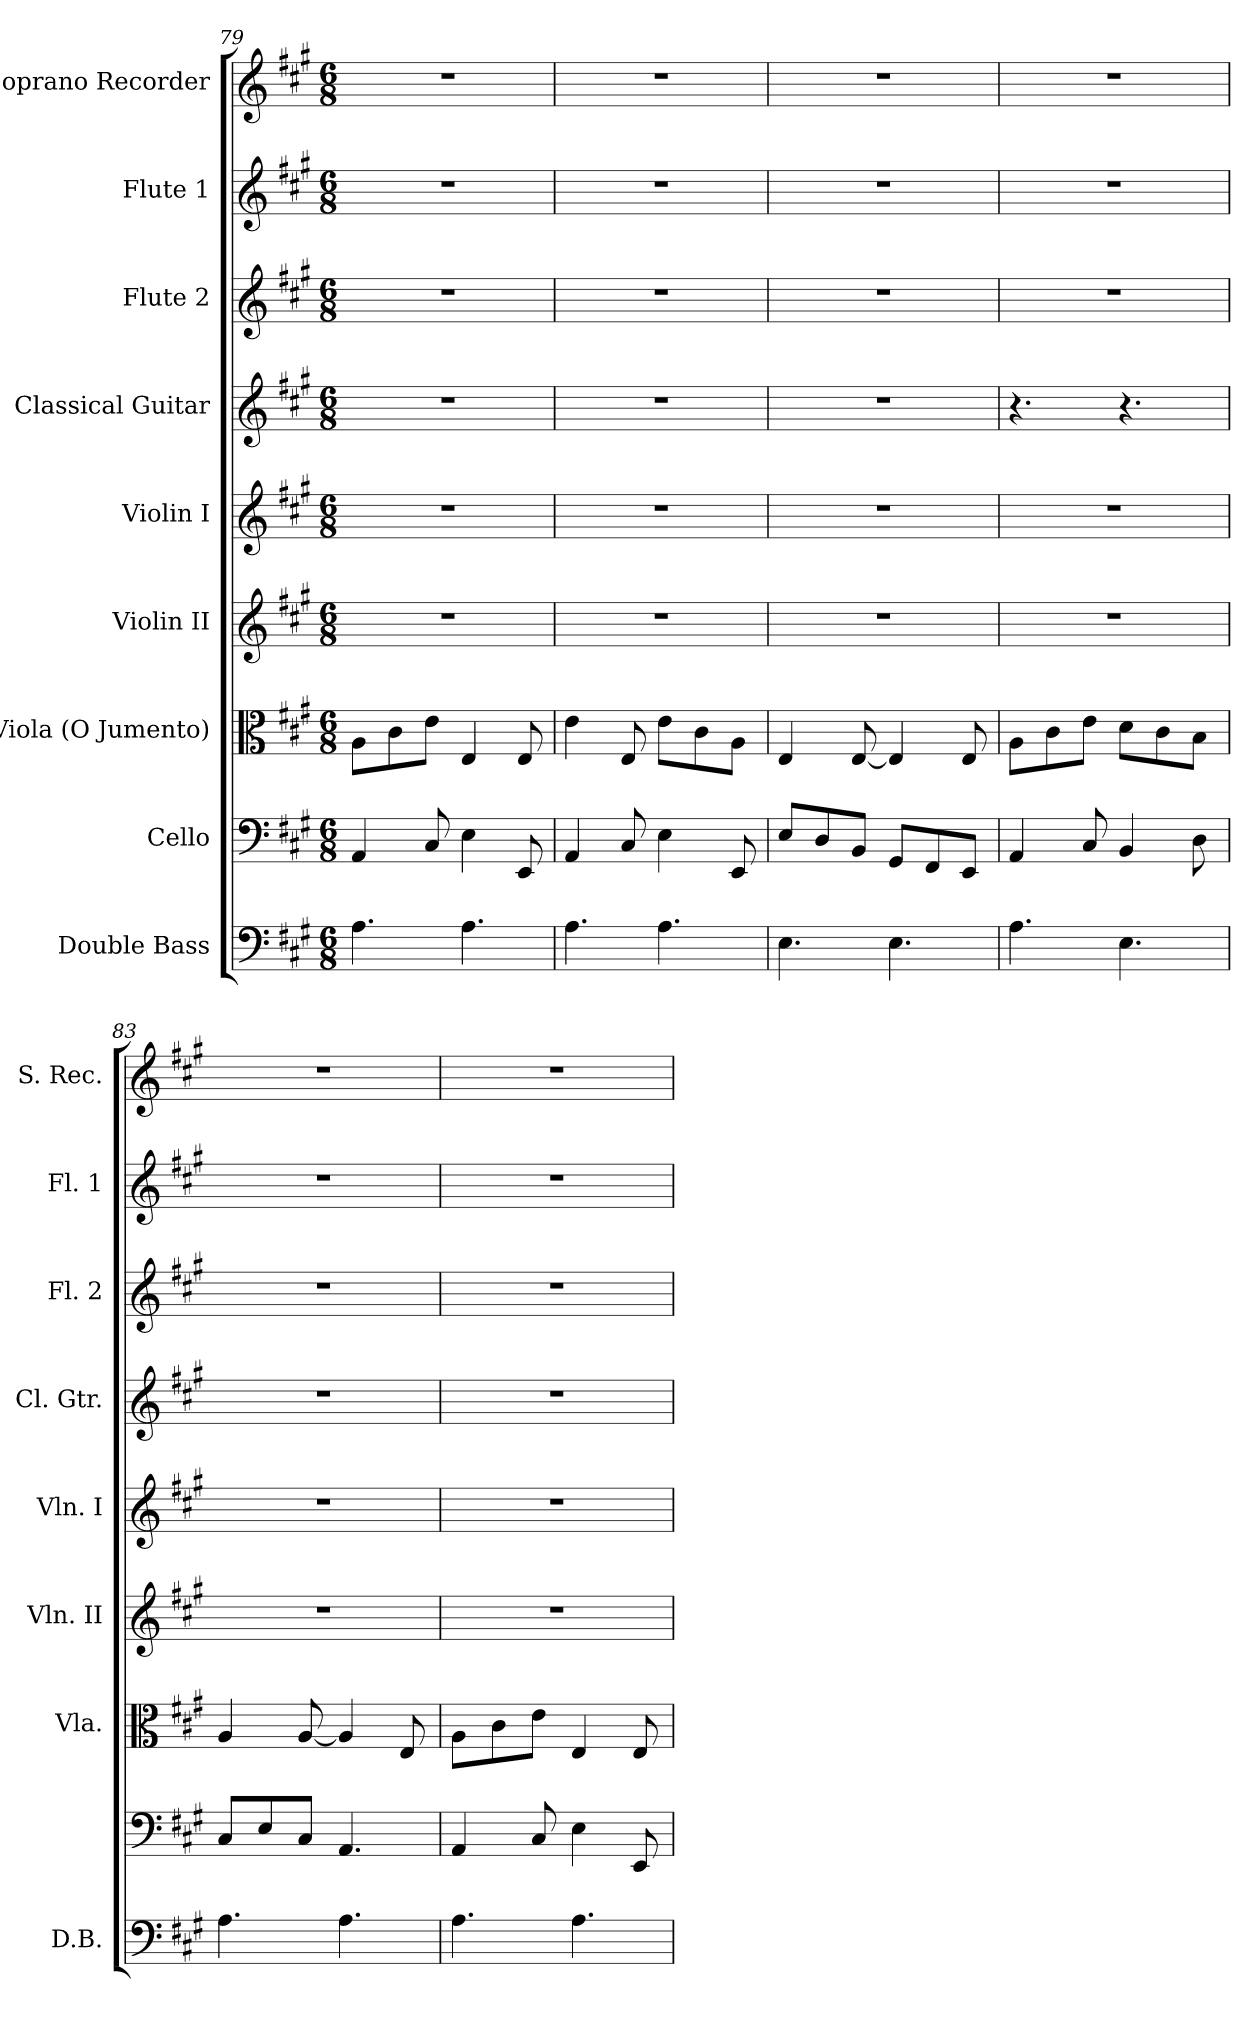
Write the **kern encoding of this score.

**kern	**kern	**kern	**kern	**kern	**kern	**kern	**kern	**kern
*part9	*part8	*part7	*part6	*part5	*part4	*part3	*part2	*part1
*staff9	*staff8	*staff7	*staff6	*staff5	*staff4	*staff3	*staff2	*staff1
*I"Double Bass	*I"Cello	*I"Viola (O Jumento)	*I"Violin II	*I"Violin I	*I"Classical Guitar	*I"Flute 2	*I"Flute 1	*I"Soprano Recorder
*I'D.B.	*	*I'Vla.	*I'Vln. II	*I'Vln. I	*I'Cl. Gtr.	*I'Fl. 2	*I'Fl. 1	*I'S. Rec.
*clefF4	*clefF4	*clefC3	*clefG2	*clefG2	*clefG2	*clefG2	*clefG2	*clefG2
*ITrd7c12	*	*	*	*	*ITrd7c12	*	*	*ITrd-7c-12
*k[f#c#g#]	*k[f#c#g#]	*k[f#c#g#]	*k[f#c#g#]	*k[f#c#g#]	*k[f#c#g#]	*k[f#c#g#]	*k[f#c#g#]	*k[f#c#g#]
*A:	*A:	*A:	*A:	*A:	*A:	*A:	*A:	*A:
*M6/8	*M6/8	*M6/8	*M6/8	*M6/8	*M6/8	*M6/8	*M6/8	*M6/8
=79	=79	=79	=79	=79	=79	=79	=79	=79
4.AA\	4AA/	8A\L	2.r	2.r	2.r	2.r	2.r	2.r
.	.	8c#\	.	.	.	.	.	.
.	8C#/	8e\J	.	.	.	.	.	.
4.AA\	4E\	4E/	.	.	.	.	.	.
.	8EE/	8E/	.	.	.	.	.	.
!!LO:PB:g=z
=80	=80	=80	=80	=80	=80	=80	=80	=80
4.AA\	4AA/	4e\	2.r	2.r	2.r	2.r	2.r	2.r
.	8C#/	8E/	.	.	.	.	.	.
4.AA\	4E\	8e\L	.	.	.	.	.	.
.	.	8c#\	.	.	.	.	.	.
.	8EE/	8A\J	.	.	.	.	.	.
=81	=81	=81	=81	=81	=81	=81	=81	=81
4.EE\	8E/L	4E/	2.r	2.r	2.r	2.r	2.r	2.r
.	8D/	.	.	.	.	.	.	.
.	8BB/J	[8E/	.	.	.	.	.	.
4.EE\	8GG#/L	4E/]	.	.	.	.	.	.
.	8FF#/	.	.	.	.	.	.	.
.	8EE/J	8E/	.	.	.	.	.	.
=82	=82	=82	=82	=82	=82	=82	=82	=82
4.AA\	4AA/	8A\L	2.r	2.r	4.r	2.r	2.r	2.r
.	.	8c#\	.	.	.	.	.	.
.	8C#/	8e\J	.	.	.	.	.	.
4.EE\	4BB/	8d\L	.	.	4.r	.	.	.
.	.	8c#\	.	.	.	.	.	.
.	8D\	8B\J	.	.	.	.	.	.
=83	=83	=83	=83	=83	=83	=83	=83	=83
4.AA\	8C#/L	4A/	2.r	2.r	2.r	2.r	2.r	2.r
.	8E/	.	.	.	.	.	.	.
.	8C#/J	[8A/	.	.	.	.	.	.
4.AA\	4.AA/	4A/]	.	.	.	.	.	.
.	.	8E/	.	.	.	.	.	.
=84	=84	=84	=84	=84	=84	=84	=84	=84
4.AA\	4AA/	8A\L	2.r	2.r	2.r	2.r	2.r	2.r
.	.	8c#\	.	.	.	.	.	.
.	8C#/	8e\J	.	.	.	.	.	.
4.AA\	4E\	4E/	.	.	.	.	.	.
.	8EE/	8E/	.	.	.	.	.	.
=	=	=	=	=	=	=	=	=
*-	*-	*-	*-	*-	*-	*-	*-	*-
